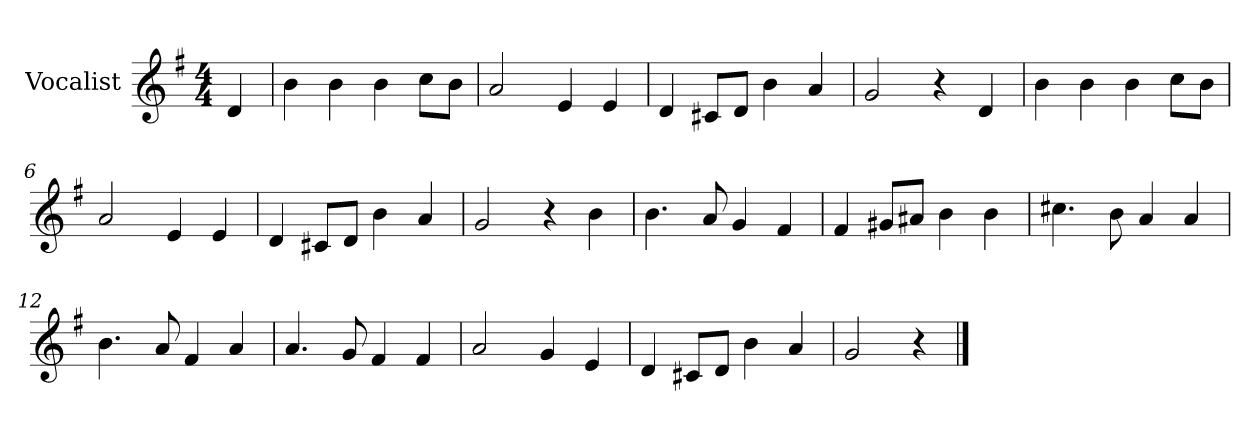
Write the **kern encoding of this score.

**kern
*part1
*staff1
*I"Vocalist
*k[f#]
*G:
*M4/4
=
4d
=1
4b
4b
4b
8ccL
8bJ
=2
2a
4e
4e
=3
4d
8c#XL
8dJ
4b
4a
=4
2g
4r
4d
=5
4b
4b
4b
8ccL
8bJ
=6
2a
4e
4e
=7
4d
8c#XL
8dJ
4b
4a
=8
2g
4r
4b
=9
4.b
8a
4g
4f#
=10
4f#
8g#XL
8a#XJ
4b
4b
=11
4.cc#X
8b
4a
4a
=12
4.b
8a
4f#
4a
=13
4.a
8g
4f#
4f#
=14
2a
4g
4e
=15
4d
8c#XL
8dJ
4b
4a
=16
2g
4r
==
*-
